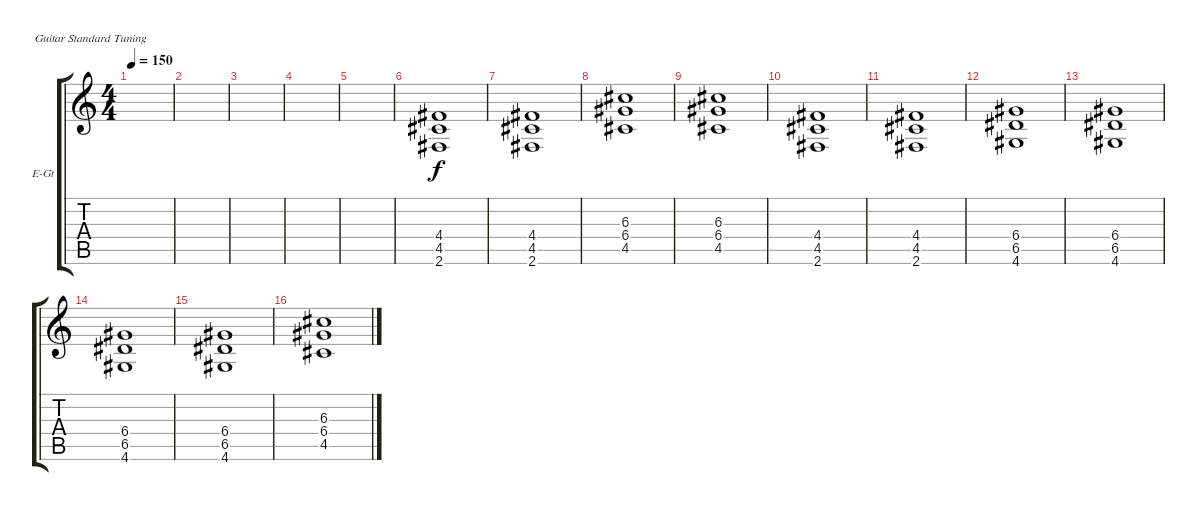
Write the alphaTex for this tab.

\defaultSystemsLayout 4
\bracketExtendMode groupsimilarinstruments
\firstSystemTrackNameOrientation horizontal
\otherSystemsTrackNameOrientation horizontal
\track ("Electric Guitar" "E-Gt") {instrument overdrivenguitar}
\staff {score tabs}
\tuning (E4 B3 G3 D3 A2 E2)
\ts (4 4)
\tempo 150
\clef g2
\ks c
|
|
|
|
|
(2.6 4.5 4.4).1 |
(2.6 4.5 4.4).1 |
(4.5 6.4 6.3).1 |
(4.5 6.4 6.3).1 |
(2.6 4.5 4.4).1 |
(2.6 4.5 4.4).1 |
(4.6 6.5 6.4).1 |
(4.6 6.5 6.4).1 |
(4.6 6.5 6.4).1 |
(4.6 6.5 6.4).1 |
(4.5 6.4 6.3).1
